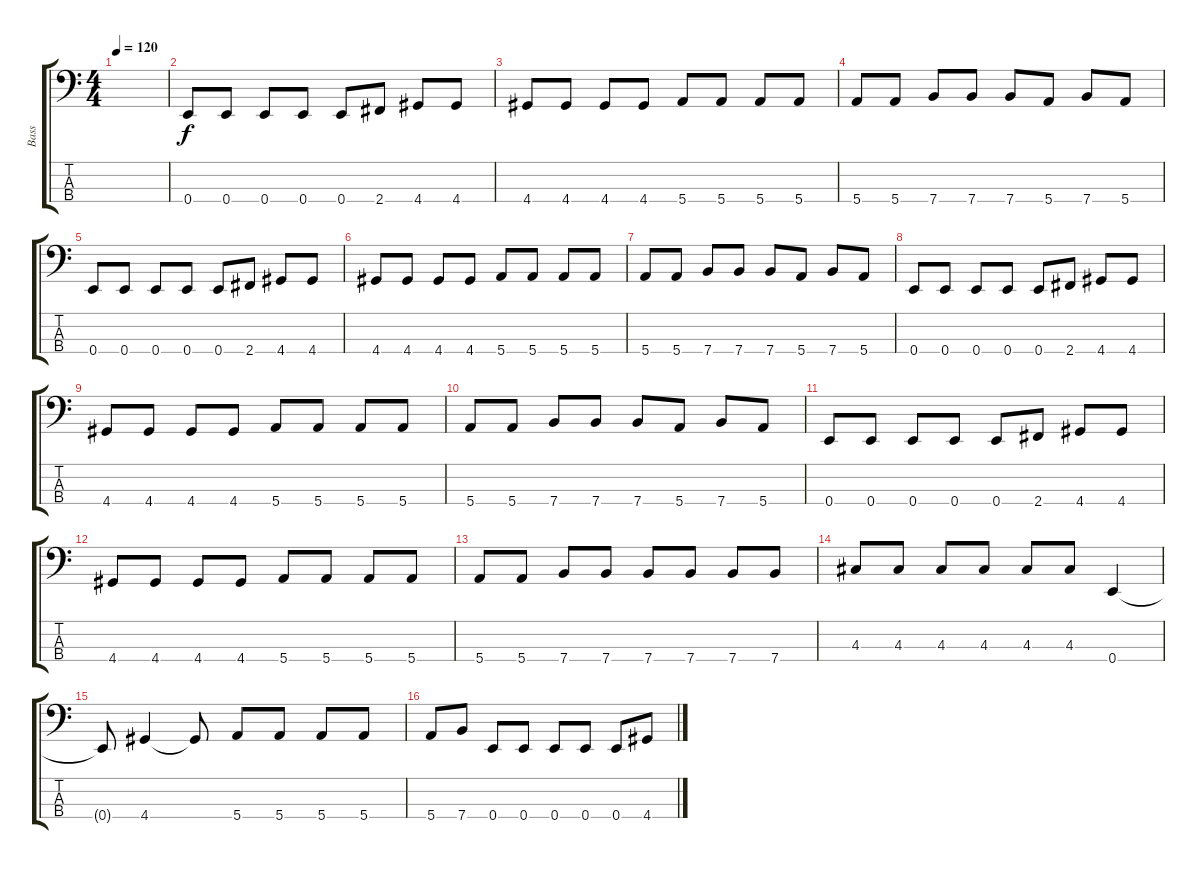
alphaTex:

\track ("Bass" "Bass") {instrument electricbassfinger}
\staff {score tabs}
\tuning (G2 D2 A1 E1) {hide}
\ts (4 4)
\tempo 120
\clef f4
\ks c
|
0.4.8 0.4.8 0.4.8 0.4.8 0.4.8 2.4.8 4.4.8 4.4.8 |
4.4.8 4.4.8 4.4.8 4.4.8 5.4.8 5.4.8 5.4.8 5.4.8 |
5.4.8 5.4.8 7.4.8 7.4.8 7.4.8 5.4.8 7.4.8 5.4.8 |
0.4.8 0.4.8 0.4.8 0.4.8 0.4.8 2.4.8 4.4.8 4.4.8 |
4.4.8 4.4.8 4.4.8 4.4.8 5.4.8 5.4.8 5.4.8 5.4.8 |
5.4.8 5.4.8 7.4.8 7.4.8 7.4.8 5.4.8 7.4.8 5.4.8 |
0.4.8 0.4.8 0.4.8 0.4.8 0.4.8 2.4.8 4.4.8 4.4.8 |
4.4.8 4.4.8 4.4.8 4.4.8 5.4.8 5.4.8 5.4.8 5.4.8 |
5.4.8 5.4.8 7.4.8 7.4.8 7.4.8 5.4.8 7.4.8 5.4.8 |
0.4.8 0.4.8 0.4.8 0.4.8 0.4.8 2.4.8 4.4.8 4.4.8 |
4.4.8 4.4.8 4.4.8 4.4.8 5.4.8 5.4.8 5.4.8 5.4.8 |
5.4.8 5.4.8 7.4.8 7.4.8 7.4.8 7.4.8 7.4.8 7.4.8 |
4.3.8 4.3.8 4.3.8 4.3.8 4.3.8 4.3.8 0.4.4 |
0.4{t}.8 4.4.4 4.4{t}.8 5.4.8 5.4.8 5.4.8 5.4.8 |
5.4.8 7.4.8 0.4.8 0.4.8 0.4.8 0.4.8 0.4.8 4.4.8
